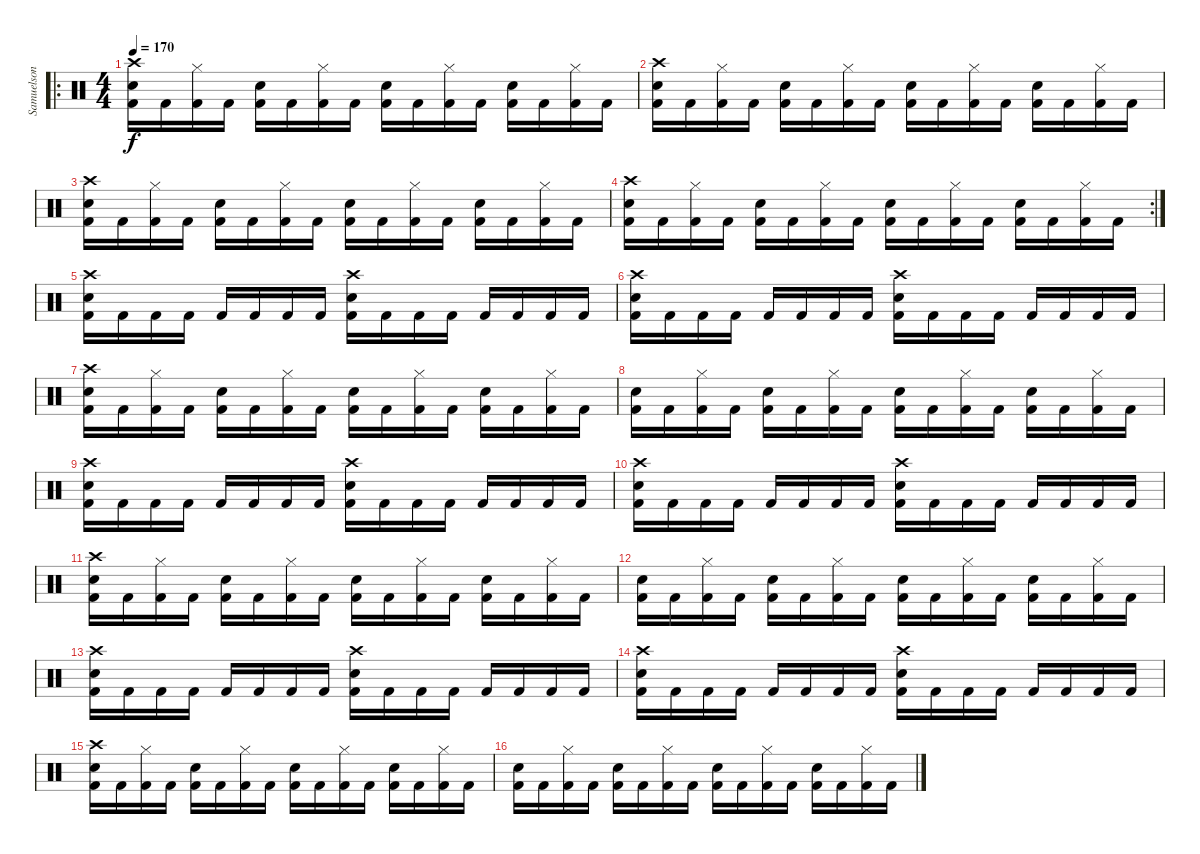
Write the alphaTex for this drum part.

\track ("Samuelson" "Samuelson") {instrument percussion}
\staff {score}
\articulation defaults
\ro
\ts (4 4)
\tempo 170
\clef neutral
\ks c
("Crash high (hit)" "Snare (hit) 2" "Kick (hit) 2").16{dy f} "Kick (hit) 2".16 ("Hi-Hat (closed)" "Kick (hit) 2").16 "Kick (hit) 2".16 ("Snare (hit) 2" "Kick (hit) 2").16 "Kick (hit) 2".16 ("Hi-Hat (closed)" "Kick (hit) 2").16 "Kick (hit) 2".16 ("Snare (hit) 2" "Kick (hit) 2").16 "Kick (hit) 2".16 ("Hi-Hat (closed)" "Kick (hit) 2").16 "Kick (hit) 2".16 ("Snare (hit) 2" "Kick (hit) 2").16 "Kick (hit) 2".16 ("Hi-Hat (closed)" "Kick (hit) 2").16 "Kick (hit) 2".16 |
("Crash high (hit)" "Snare (hit) 2" "Kick (hit) 2").16 "Kick (hit) 2".16 ("Hi-Hat (closed)" "Kick (hit) 2").16 "Kick (hit) 2".16 ("Snare (hit) 2" "Kick (hit) 2").16 "Kick (hit) 2".16 ("Hi-Hat (closed)" "Kick (hit) 2").16 "Kick (hit) 2".16 ("Snare (hit) 2" "Kick (hit) 2").16 "Kick (hit) 2".16 ("Hi-Hat (closed)" "Kick (hit) 2").16 "Kick (hit) 2".16 ("Snare (hit) 2" "Kick (hit) 2").16 "Kick (hit) 2".16 ("Hi-Hat (closed)" "Kick (hit) 2").16 "Kick (hit) 2".16 |
("Crash high (hit)" "Snare (hit) 2" "Kick (hit) 2").16 "Kick (hit) 2".16 ("Hi-Hat (closed)" "Kick (hit) 2").16 "Kick (hit) 2".16 ("Snare (hit) 2" "Kick (hit) 2").16 "Kick (hit) 2".16 ("Hi-Hat (closed)" "Kick (hit) 2").16 "Kick (hit) 2".16 ("Snare (hit) 2" "Kick (hit) 2").16 "Kick (hit) 2".16 ("Hi-Hat (closed)" "Kick (hit) 2").16 "Kick (hit) 2".16 ("Snare (hit) 2" "Kick (hit) 2").16 "Kick (hit) 2".16 ("Hi-Hat (closed)" "Kick (hit) 2").16 "Kick (hit) 2".16 |
\rc 2
("Crash high (hit)" "Snare (hit) 2" "Kick (hit) 2").16 "Kick (hit) 2".16 ("Hi-Hat (closed)" "Kick (hit) 2").16 "Kick (hit) 2".16 ("Snare (hit) 2" "Kick (hit) 2").16 "Kick (hit) 2".16 ("Hi-Hat (closed)" "Kick (hit) 2").16 "Kick (hit) 2".16 ("Snare (hit) 2" "Kick (hit) 2").16 "Kick (hit) 2".16 ("Hi-Hat (closed)" "Kick (hit) 2").16 "Kick (hit) 2".16 ("Snare (hit) 2" "Kick (hit) 2").16 "Kick (hit) 2".16 ("Hi-Hat (closed)" "Kick (hit) 2").16 "Kick (hit) 2".16 |
("Crash high (hit)" "Snare (hit) 2" "Kick (hit) 2").16 "Kick (hit) 2".16 "Kick (hit) 2".16 "Kick (hit) 2".16 "Kick (hit) 2".16 "Kick (hit) 2".16 "Kick (hit) 2".16 "Kick (hit) 2".16 ("Crash high (hit)" "Snare (hit) 2" "Kick (hit) 2").16 "Kick (hit) 2".16 "Kick (hit) 2".16 "Kick (hit) 2".16 "Kick (hit) 2".16 "Kick (hit) 2".16 "Kick (hit) 2".16 "Kick (hit) 2".16 |
("Crash high (hit)" "Snare (hit) 2" "Kick (hit) 2").16 "Kick (hit) 2".16 "Kick (hit) 2".16 "Kick (hit) 2".16 "Kick (hit) 2".16 "Kick (hit) 2".16 "Kick (hit) 2".16 "Kick (hit) 2".16 ("Crash high (hit)" "Snare (hit) 2" "Kick (hit) 2").16 "Kick (hit) 2".16 "Kick (hit) 2".16 "Kick (hit) 2".16 "Kick (hit) 2".16 "Kick (hit) 2".16 "Kick (hit) 2".16 "Kick (hit) 2".16 |
("Crash high (hit)" "Snare (hit) 2" "Kick (hit) 2").16 "Kick (hit) 2".16 ("Hi-Hat (closed)" "Kick (hit) 2").16 "Kick (hit) 2".16 ("Snare (hit) 2" "Kick (hit) 2").16 "Kick (hit) 2".16 ("Hi-Hat (closed)" "Kick (hit) 2").16 "Kick (hit) 2".16 ("Snare (hit) 2" "Kick (hit) 2").16 "Kick (hit) 2".16 ("Hi-Hat (closed)" "Kick (hit) 2").16 "Kick (hit) 2".16 ("Snare (hit) 2" "Kick (hit) 2").16 "Kick (hit) 2".16 ("Hi-Hat (closed)" "Kick (hit) 2").16 "Kick (hit) 2".16 |
("Snare (hit) 2" "Kick (hit) 2").16 "Kick (hit) 2".16 ("Hi-Hat (closed)" "Kick (hit) 2").16 "Kick (hit) 2".16 ("Snare (hit) 2" "Kick (hit) 2").16 "Kick (hit) 2".16 ("Hi-Hat (closed)" "Kick (hit) 2").16 "Kick (hit) 2".16 ("Snare (hit) 2" "Kick (hit) 2").16 "Kick (hit) 2".16 ("Hi-Hat (closed)" "Kick (hit) 2").16 "Kick (hit) 2".16 ("Snare (hit) 2" "Kick (hit) 2").16 "Kick (hit) 2".16 ("Hi-Hat (closed)" "Kick (hit) 2").16 "Kick (hit) 2".16 |
("Crash high (hit)" "Snare (hit) 2" "Kick (hit) 2").16 "Kick (hit) 2".16 "Kick (hit) 2".16 "Kick (hit) 2".16 "Kick (hit) 2".16 "Kick (hit) 2".16 "Kick (hit) 2".16 "Kick (hit) 2".16 ("Crash high (hit)" "Snare (hit) 2" "Kick (hit) 2").16 "Kick (hit) 2".16 "Kick (hit) 2".16 "Kick (hit) 2".16 "Kick (hit) 2".16 "Kick (hit) 2".16 "Kick (hit) 2".16 "Kick (hit) 2".16 |
("Crash high (hit)" "Snare (hit) 2" "Kick (hit) 2").16 "Kick (hit) 2".16 "Kick (hit) 2".16 "Kick (hit) 2".16 "Kick (hit) 2".16 "Kick (hit) 2".16 "Kick (hit) 2".16 "Kick (hit) 2".16 ("Crash high (hit)" "Snare (hit) 2" "Kick (hit) 2").16 "Kick (hit) 2".16 "Kick (hit) 2".16 "Kick (hit) 2".16 "Kick (hit) 2".16 "Kick (hit) 2".16 "Kick (hit) 2".16 "Kick (hit) 2".16 |
("Crash high (hit)" "Snare (hit) 2" "Kick (hit) 2").16 "Kick (hit) 2".16 ("Hi-Hat (closed)" "Kick (hit) 2").16 "Kick (hit) 2".16 ("Snare (hit) 2" "Kick (hit) 2").16 "Kick (hit) 2".16 ("Hi-Hat (closed)" "Kick (hit) 2").16 "Kick (hit) 2".16 ("Snare (hit) 2" "Kick (hit) 2").16 "Kick (hit) 2".16 ("Hi-Hat (closed)" "Kick (hit) 2").16 "Kick (hit) 2".16 ("Snare (hit) 2" "Kick (hit) 2").16 "Kick (hit) 2".16 ("Hi-Hat (closed)" "Kick (hit) 2").16 "Kick (hit) 2".16 |
("Snare (hit) 2" "Kick (hit) 2").16 "Kick (hit) 2".16 ("Hi-Hat (closed)" "Kick (hit) 2").16 "Kick (hit) 2".16 ("Snare (hit) 2" "Kick (hit) 2").16 "Kick (hit) 2".16 ("Hi-Hat (closed)" "Kick (hit) 2").16 "Kick (hit) 2".16 ("Snare (hit) 2" "Kick (hit) 2").16 "Kick (hit) 2".16 ("Hi-Hat (closed)" "Kick (hit) 2").16 "Kick (hit) 2".16 ("Snare (hit) 2" "Kick (hit) 2").16 "Kick (hit) 2".16 ("Hi-Hat (closed)" "Kick (hit) 2").16 "Kick (hit) 2".16 |
("Crash high (hit)" "Snare (hit) 2" "Kick (hit) 2").16 "Kick (hit) 2".16 "Kick (hit) 2".16 "Kick (hit) 2".16 "Kick (hit) 2".16 "Kick (hit) 2".16 "Kick (hit) 2".16 "Kick (hit) 2".16 ("Crash high (hit)" "Snare (hit) 2" "Kick (hit) 2").16 "Kick (hit) 2".16 "Kick (hit) 2".16 "Kick (hit) 2".16 "Kick (hit) 2".16 "Kick (hit) 2".16 "Kick (hit) 2".16 "Kick (hit) 2".16 |
("Crash high (hit)" "Snare (hit) 2" "Kick (hit) 2").16 "Kick (hit) 2".16 "Kick (hit) 2".16 "Kick (hit) 2".16 "Kick (hit) 2".16 "Kick (hit) 2".16 "Kick (hit) 2".16 "Kick (hit) 2".16 ("Crash high (hit)" "Snare (hit) 2" "Kick (hit) 2").16 "Kick (hit) 2".16 "Kick (hit) 2".16 "Kick (hit) 2".16 "Kick (hit) 2".16 "Kick (hit) 2".16 "Kick (hit) 2".16 "Kick (hit) 2".16 |
("Crash high (hit)" "Snare (hit) 2" "Kick (hit) 2").16 "Kick (hit) 2".16 ("Hi-Hat (closed)" "Kick (hit) 2").16 "Kick (hit) 2".16 ("Snare (hit) 2" "Kick (hit) 2").16 "Kick (hit) 2".16 ("Hi-Hat (closed)" "Kick (hit) 2").16 "Kick (hit) 2".16 ("Snare (hit) 2" "Kick (hit) 2").16 "Kick (hit) 2".16 ("Hi-Hat (closed)" "Kick (hit) 2").16 "Kick (hit) 2".16 ("Snare (hit) 2" "Kick (hit) 2").16 "Kick (hit) 2".16 ("Hi-Hat (closed)" "Kick (hit) 2").16 "Kick (hit) 2".16 |
("Snare (hit) 2" "Kick (hit) 2").16 "Kick (hit) 2".16 ("Hi-Hat (closed)" "Kick (hit) 2").16 "Kick (hit) 2".16 ("Snare (hit) 2" "Kick (hit) 2").16 "Kick (hit) 2".16 ("Hi-Hat (closed)" "Kick (hit) 2").16 "Kick (hit) 2".16 ("Snare (hit) 2" "Kick (hit) 2").16 "Kick (hit) 2".16 ("Hi-Hat (closed)" "Kick (hit) 2").16 "Kick (hit) 2".16 ("Snare (hit) 2" "Kick (hit) 2").16 "Kick (hit) 2".16 ("Hi-Hat (closed)" "Kick (hit) 2").16 "Kick (hit) 2".16
